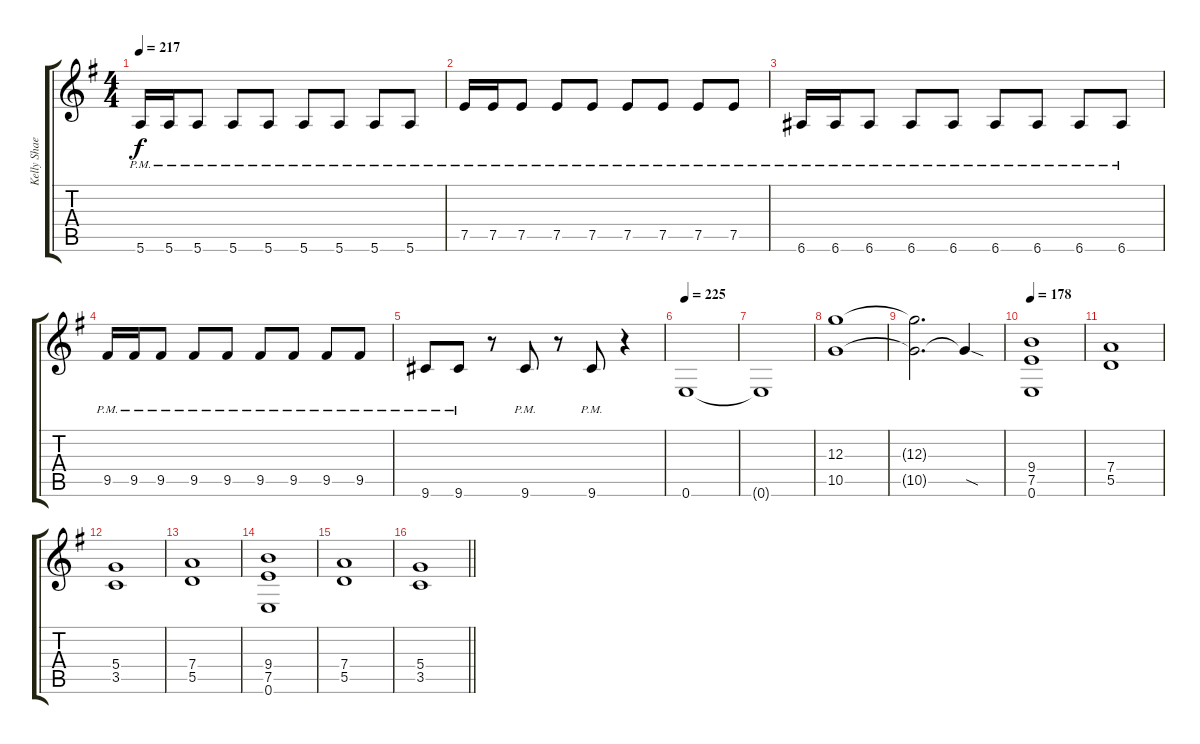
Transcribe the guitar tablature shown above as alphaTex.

\track ("Kelly Shaefer" "Kelly Shae") {instrument distortionguitar}
\staff {score tabs}
\tuning (E4 B3 G3 D3 A2 E2) {hide}
\ts (4 4)
\tempo 217
\clef g2
\ks g
5.6{pm}.16{dy f} 5.6{pm}.16 5.6{pm}.8 5.6{pm}.8 5.6{pm}.8 5.6{pm}.8 5.6{pm}.8 5.6{pm}.8 5.6{pm}.8 |
7.5{pm}.16 7.5{pm}.16 7.5{pm}.8 7.5{pm}.8 7.5{pm}.8 7.5{pm}.8 7.5{pm}.8 7.5{pm}.8 7.5{pm}.8 |
6.6{pm}.16 6.6{pm}.16 6.6{pm}.8 6.6{pm}.8 6.6{pm}.8 6.6{pm}.8 6.6{pm}.8 6.6{pm}.8 6.6{pm}.8 |
9.5{pm}.16 9.5{pm}.16 9.5{pm}.8 9.5{pm}.8 9.5{pm}.8 9.5{pm}.8 9.5{pm}.8 9.5{pm}.8 9.5{pm}.8 |
9.6{pm}.8 9.6{pm}.8 r.8 9.6{pm}.8 r.8 9.6{pm}.8 r.4 |
\tempo 225
0.6.1 |
0.6{t}.1 |
(12.3 10.5).1 |
(12.3{t} 10.5{t}).2{d} 10.5{sod t}.4 |
\tempo 178
(9.4 7.5 0.6).1 |
(7.4 5.5).1 |
(5.4 3.5).1 |
(7.4 5.5).1 |
(9.4 7.5 0.6).1 |
(7.4 5.5).1 |
\barLineRight lightlight
(5.4 3.5).1
